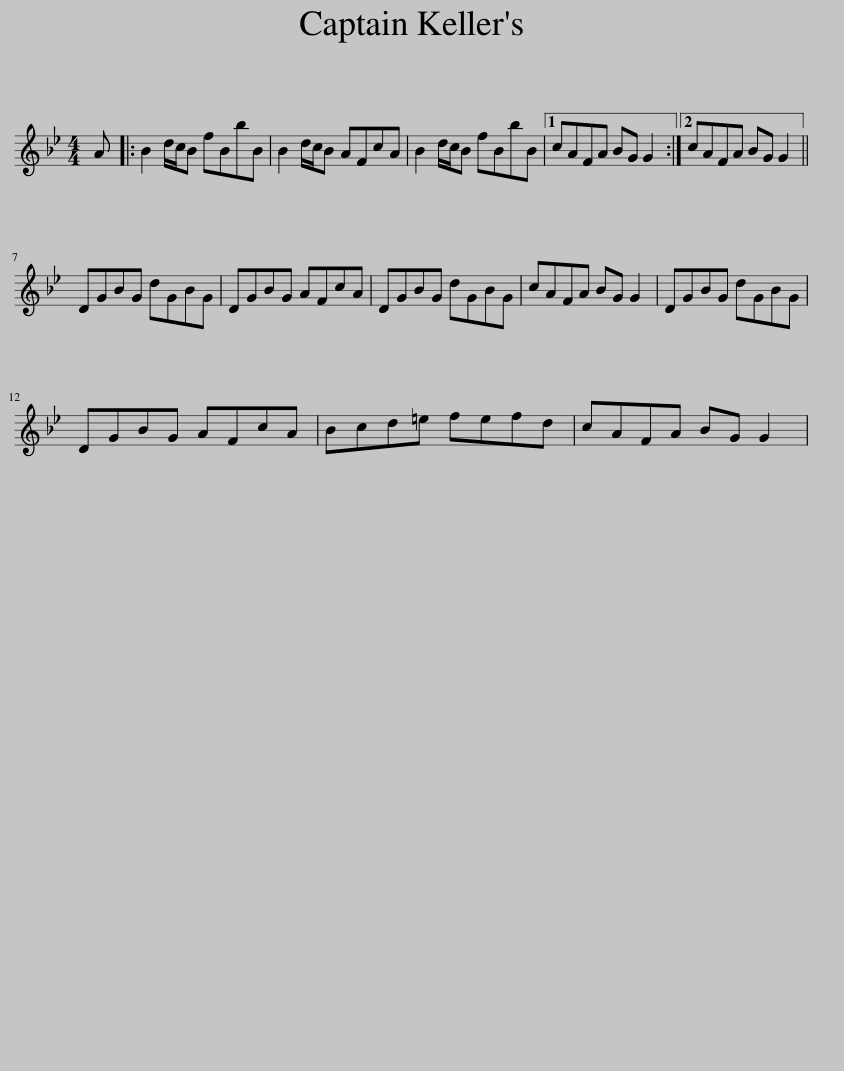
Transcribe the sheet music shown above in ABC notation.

X:1
L:1/8
M:4/4
I:linebreak $
K:Gmin
V:1 treble
V:1
 A |: B2 d/c/B fBbB | B2 d/c/B AFcA | B2 d/c/B fBbB |1 cAFA BG G2 :|2 %5
 cAFA BG G2 ||$ DGBG dGBG | DGBG AFcA | DGBG dGBG | cAFA BG G2 | %10
 DGBG dGBG |$ DGBG AFcA | Bcd=e fefd | cAFA BG G2 | %14
